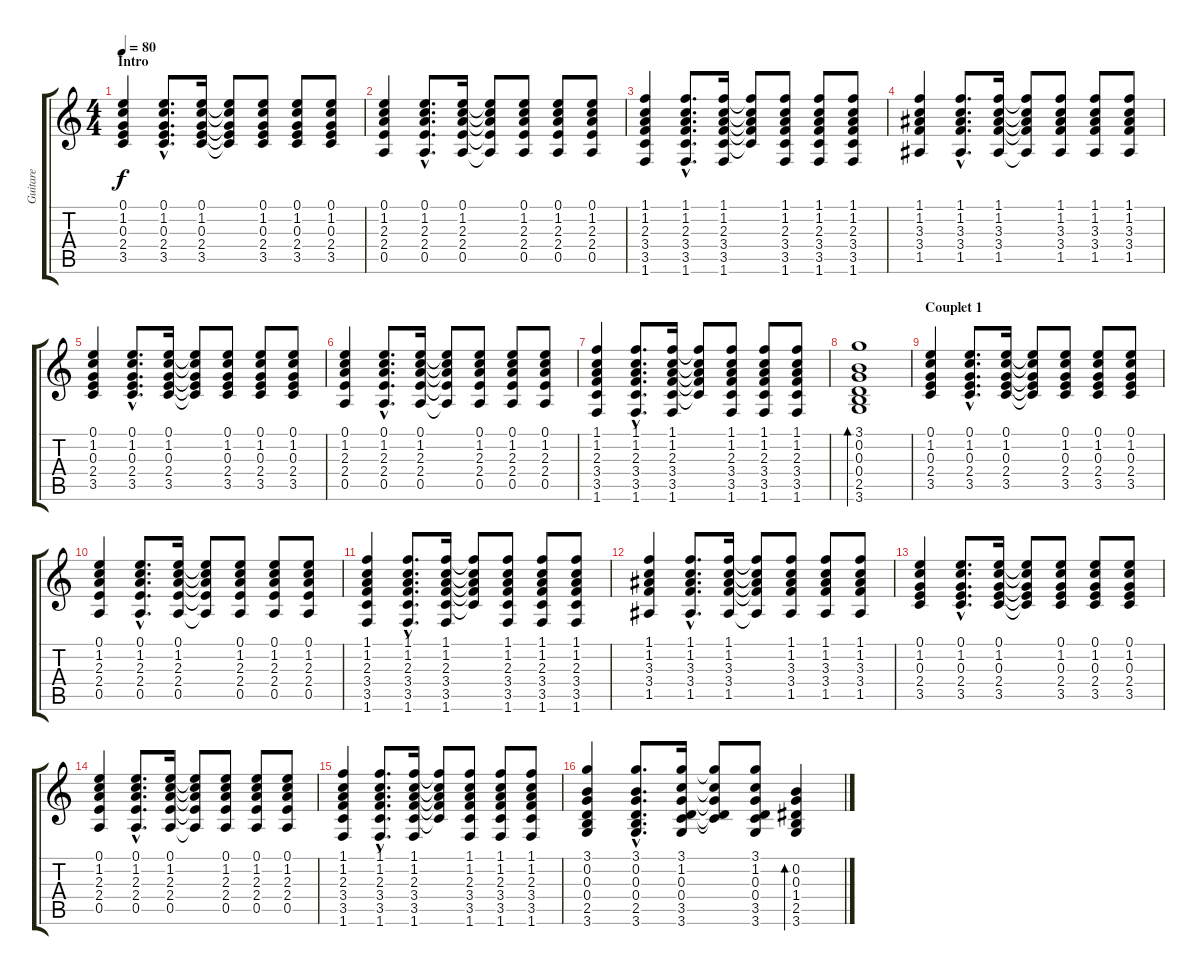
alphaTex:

\track ("Guitare" "Guitare") {instrument acousticguitarsteel}
\staff {score tabs}
\tuning (E4 B3 G3 D3 A2 E2) {hide}
\ts (4 4)
\section ("" "Intro")
\tempo 80
\clef g2
\ks c
(0.1 1.2 0.3 2.4 3.5).4{dy f instrument acousticguitarsteel} (0.1{hac} 1.2{hac} 0.3{hac} 2.4{hac} 3.5{hac}).8{d} (0.1 1.2 0.3 2.4 3.5).16 (0.1{t} 1.2{t} 0.3{t} 2.4{t} 3.5{t}).8 (0.1 1.2 0.3 2.4 3.5).8 (0.1 1.2 0.3 2.4 3.5).8 (0.1 1.2 0.3 2.4 3.5).8 |
(0.1 1.2 2.3 2.4 0.5).4 (0.1{hac} 1.2{hac} 2.3{hac} 2.4{hac} 0.5{hac}).8{d} (0.1 1.2 2.3 2.4 0.5).16 (0.1{t} 1.2{t} 2.3{t} 2.4{t} 0.5{t}).8 (0.1 1.2 2.3 2.4 0.5).8 (0.1 1.2 2.3 2.4 0.5).8 (0.1 1.2 2.3 2.4 0.5).8 |
(1.1 1.2 2.3 3.4 3.5 1.6).4 (1.1{hac} 1.2{hac} 2.3{hac} 3.4{hac} 3.5{hac} 1.6{hac}).8{d} (1.1 1.2 2.3 3.4 3.5 1.6).16 (1.1{t} 1.2{t} 2.3{t} 3.4{t} 3.5{t}).8 (1.1 1.2 2.3 3.4 3.5 1.6).8 (1.1 1.2 2.3 3.4 3.5 1.6).8 (1.1 1.2 2.3 3.4 3.5 1.6).8 |
(1.1 1.2 3.3 3.4 1.5).4 (1.1{hac} 1.2{hac} 3.3{hac} 3.4{hac} 1.5{hac}).8{d} (1.1 1.2 3.3 3.4 1.5).16 (1.1{t} 1.2{t} 3.3{t} 3.4{t} 1.5{t}).8 (1.1 1.2 3.3 3.4 1.5).8 (1.1 1.2 3.3 3.4 1.5).8 (1.1 1.2 3.3 3.4 1.5).8 |
(0.1 1.2 0.3 2.4 3.5).4 (0.1{hac} 1.2{hac} 0.3{hac} 2.4{hac} 3.5{hac}).8{d} (0.1 1.2 0.3 2.4 3.5).16 (0.1{t} 1.2{t} 0.3{t} 2.4{t} 3.5{t}).8 (0.1 1.2 0.3 2.4 3.5).8 (0.1 1.2 0.3 2.4 3.5).8 (0.1 1.2 0.3 2.4 3.5).8 |
(0.1 1.2 2.3 2.4 0.5).4 (0.1{hac} 1.2{hac} 2.3{hac} 2.4{hac} 0.5{hac}).8{d} (0.1 1.2 2.3 2.4 0.5).16 (0.1{t} 1.2{t} 2.3{t} 2.4{t} 0.5{t}).8 (0.1 1.2 2.3 2.4 0.5).8 (0.1 1.2 2.3 2.4 0.5).8 (0.1 1.2 2.3 2.4 0.5).8 |
(1.1 1.2 2.3 3.4 3.5 1.6).4 (1.1{hac} 1.2{hac} 2.3{hac} 3.4{hac} 3.5{hac} 1.6{hac}).8{d} (1.1 1.2 2.3 3.4 3.5 1.6).16 (1.1{t} 1.2{t} 2.3{t} 3.4{t} 3.5{t}).8 (1.1 1.2 2.3 3.4 3.5 1.6).8 (1.1 1.2 2.3 3.4 3.5 1.6).8 (1.1 1.2 2.3 3.4 3.5 1.6).8 |
(3.1 0.2 0.3 0.4 2.5 3.6).1{bd 60} |
\section ("" "Couplet 1")
(0.1 1.2 0.3 2.4 3.5).4 (0.1{hac} 1.2{hac} 0.3{hac} 2.4{hac} 3.5{hac}).8{d} (0.1 1.2 0.3 2.4 3.5).16 (0.1{t} 1.2{t} 0.3{t} 2.4{t} 3.5{t}).8 (0.1 1.2 0.3 2.4 3.5).8 (0.1 1.2 0.3 2.4 3.5).8 (0.1 1.2 0.3 2.4 3.5).8 |
(0.1 1.2 2.3 2.4 0.5).4 (0.1{hac} 1.2{hac} 2.3{hac} 2.4{hac} 0.5{hac}).8{d} (0.1 1.2 2.3 2.4 0.5).16 (0.1{t} 1.2{t} 2.3{t} 2.4{t} 0.5{t}).8 (0.1 1.2 2.3 2.4 0.5).8 (0.1 1.2 2.3 2.4 0.5).8 (0.1 1.2 2.3 2.4 0.5).8 |
(1.1 1.2 2.3 3.4 3.5 1.6).4 (1.1{hac} 1.2{hac} 2.3{hac} 3.4{hac} 3.5{hac} 1.6{hac}).8{d} (1.1 1.2 2.3 3.4 3.5 1.6).16 (1.1{t} 1.2{t} 2.3{t} 3.4{t} 3.5{t}).8 (1.1 1.2 2.3 3.4 3.5 1.6).8 (1.1 1.2 2.3 3.4 3.5 1.6).8 (1.1 1.2 2.3 3.4 3.5 1.6).8 |
(1.1 1.2 3.3 3.4 1.5).4 (1.1{hac} 1.2{hac} 3.3{hac} 3.4{hac} 1.5{hac}).8{d} (1.1 1.2 3.3 3.4 1.5).16 (1.1{t} 1.2{t} 3.3{t} 3.4{t} 1.5{t}).8 (1.1 1.2 3.3 3.4 1.5).8 (1.1 1.2 3.3 3.4 1.5).8 (1.1 1.2 3.3 3.4 1.5).8 |
(0.1 1.2 0.3 2.4 3.5).4 (0.1{hac} 1.2{hac} 0.3{hac} 2.4{hac} 3.5{hac}).8{d} (0.1 1.2 0.3 2.4 3.5).16 (0.1{t} 1.2{t} 0.3{t} 2.4{t} 3.5{t}).8 (0.1 1.2 0.3 2.4 3.5).8 (0.1 1.2 0.3 2.4 3.5).8 (0.1 1.2 0.3 2.4 3.5).8 |
(0.1 1.2 2.3 2.4 0.5).4 (0.1{hac} 1.2{hac} 2.3{hac} 2.4{hac} 0.5{hac}).8{d} (0.1 1.2 2.3 2.4 0.5).16 (0.1{t} 1.2{t} 2.3{t} 2.4{t} 0.5{t}).8 (0.1 1.2 2.3 2.4 0.5).8 (0.1 1.2 2.3 2.4 0.5).8 (0.1 1.2 2.3 2.4 0.5).8 |
(1.1 1.2 2.3 3.4 3.5 1.6).4 (1.1{hac} 1.2{hac} 2.3{hac} 3.4{hac} 3.5{hac} 1.6{hac}).8{d} (1.1 1.2 2.3 3.4 3.5 1.6).16 (1.1{t} 1.2{t} 2.3{t} 3.4{t} 3.5{t}).8 (1.1 1.2 2.3 3.4 3.5 1.6).8 (1.1 1.2 2.3 3.4 3.5 1.6).8 (1.1 1.2 2.3 3.4 3.5 1.6).8 |
(3.1 0.2 0.3 0.4 2.5 3.6).4 (3.1{hac} 0.2{hac} 0.3{hac} 0.4{hac} 2.5{hac} 3.6{hac}).8{d} (3.1 1.2 0.3 0.4 3.5 3.6).16 (3.1{t} 1.2{t} 0.3{t} 0.4{t} 3.5{t}).8 (3.1 1.2 0.3 0.4 3.5 3.6).8 (0.2 0.3 1.4 2.5 3.6).4{bd 60}
